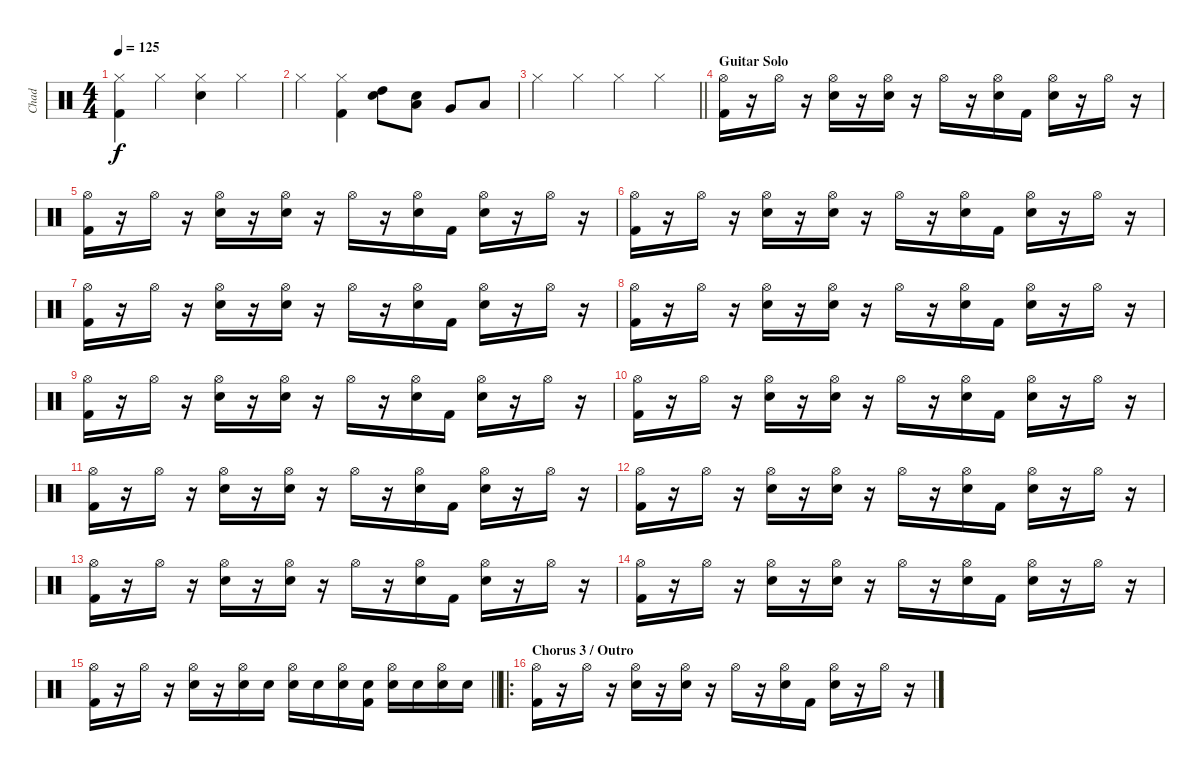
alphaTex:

\track ("Chad" "Chad") {instrument percussion}
\staff {score}
\articulation defaults
\ts (4 4)
\tempo 125
\clef neutral
\ks c
("Hi-Hat (closed)" "Kick (hit) 2").4{dy f} "Hi-Hat (closed)".4 ("Hi-Hat (closed)" "Electric Snare (hit)").4 "Hi-Hat (closed)".4 |
"Hi-Hat (closed)".4 ("Hi-Hat (closed)" "Kick (hit) 2").4 ("Electric Snare (hit)" "High Tom (hit)").8 ("Electric Snare (hit)" "Low Tom (hit)").8 "Very Low Tom (hit)".8 "Low Floor Tom (hit)".8 |
\barLineRight lightlight "Hi-Hat (closed)".4 "Hi-Hat (closed)".4 "Hi-Hat (closed)".4 "Hi-Hat (closed)".4
|
\section ("" "Guitar Solo")
("Hi-Hat (open)" "Kick (hit) 2").16 r.16 "Hi-Hat (open)".16 r.16 ("Hi-Hat (open)" "Electric Snare (hit)").16 r.16 ("Hi-Hat (open)" "Electric Snare (hit)").16 r.16 "Hi-Hat (open)".16 r.16 ("Hi-Hat (open)" "Electric Snare (hit)").16 "Kick (hit) 2".16 ("Hi-Hat (open)" "Electric Snare (hit)").16 r.16 "Hi-Hat (open)".16 r.16 |
("Hi-Hat (open)" "Kick (hit) 2").16 r.16 "Hi-Hat (open)".16 r.16 ("Hi-Hat (open)" "Electric Snare (hit)").16 r.16 ("Hi-Hat (open)" "Electric Snare (hit)").16 r.16 "Hi-Hat (open)".16 r.16 ("Hi-Hat (open)" "Electric Snare (hit)").16 "Kick (hit) 2".16 ("Hi-Hat (open)" "Electric Snare (hit)").16 r.16 "Hi-Hat (open)".16 r.16 |
("Hi-Hat (open)" "Kick (hit) 2").16 r.16 "Hi-Hat (open)".16 r.16 ("Hi-Hat (open)" "Electric Snare (hit)").16 r.16 ("Hi-Hat (open)" "Electric Snare (hit)").16 r.16 "Hi-Hat (open)".16 r.16 ("Hi-Hat (open)" "Electric Snare (hit)").16 "Kick (hit) 2".16 ("Hi-Hat (open)" "Electric Snare (hit)").16 r.16 "Hi-Hat (open)".16 r.16 |
("Hi-Hat (open)" "Kick (hit) 2").16 r.16 "Hi-Hat (open)".16 r.16 ("Hi-Hat (open)" "Electric Snare (hit)").16 r.16 ("Hi-Hat (open)" "Electric Snare (hit)").16 r.16 "Hi-Hat (open)".16 r.16 ("Hi-Hat (open)" "Electric Snare (hit)").16 "Kick (hit) 2".16 ("Hi-Hat (open)" "Electric Snare (hit)").16 r.16 "Hi-Hat (open)".16 r.16 |
("Hi-Hat (open)" "Kick (hit) 2").16 r.16 "Hi-Hat (open)".16 r.16 ("Hi-Hat (open)" "Electric Snare (hit)").16 r.16 ("Hi-Hat (open)" "Electric Snare (hit)").16 r.16 "Hi-Hat (open)".16 r.16 ("Hi-Hat (open)" "Electric Snare (hit)").16 "Kick (hit) 2".16 ("Hi-Hat (open)" "Electric Snare (hit)").16 r.16 "Hi-Hat (open)".16 r.16 |
("Hi-Hat (open)" "Kick (hit) 2").16 r.16 "Hi-Hat (open)".16 r.16 ("Hi-Hat (open)" "Electric Snare (hit)").16 r.16 ("Hi-Hat (open)" "Electric Snare (hit)").16 r.16 "Hi-Hat (open)".16 r.16 ("Hi-Hat (open)" "Electric Snare (hit)").16 "Kick (hit) 2".16 ("Hi-Hat (open)" "Electric Snare (hit)").16 r.16 "Hi-Hat (open)".16 r.16 |
("Hi-Hat (open)" "Kick (hit) 2").16 r.16 "Hi-Hat (open)".16 r.16 ("Hi-Hat (open)" "Electric Snare (hit)").16 r.16 ("Hi-Hat (open)" "Electric Snare (hit)").16 r.16 "Hi-Hat (open)".16 r.16 ("Hi-Hat (open)" "Electric Snare (hit)").16 "Kick (hit) 2".16 ("Hi-Hat (open)" "Electric Snare (hit)").16 r.16 "Hi-Hat (open)".16 r.16 |
("Hi-Hat (open)" "Kick (hit) 2").16 r.16 "Hi-Hat (open)".16 r.16 ("Hi-Hat (open)" "Electric Snare (hit)").16 r.16 ("Hi-Hat (open)" "Electric Snare (hit)").16 r.16 "Hi-Hat (open)".16 r.16 ("Hi-Hat (open)" "Electric Snare (hit)").16 "Kick (hit) 2".16 ("Hi-Hat (open)" "Electric Snare (hit)").16 r.16 "Hi-Hat (open)".16 r.16 |
("Hi-Hat (open)" "Kick (hit) 2").16 r.16 "Hi-Hat (open)".16 r.16 ("Hi-Hat (open)" "Electric Snare (hit)").16 r.16 ("Hi-Hat (open)" "Electric Snare (hit)").16 r.16 "Hi-Hat (open)".16 r.16 ("Hi-Hat (open)" "Electric Snare (hit)").16 "Kick (hit) 2".16 ("Hi-Hat (open)" "Electric Snare (hit)").16 r.16 "Hi-Hat (open)".16 r.16 |
("Hi-Hat (open)" "Kick (hit) 2").16 r.16 "Hi-Hat (open)".16 r.16 ("Hi-Hat (open)" "Electric Snare (hit)").16 r.16 ("Hi-Hat (open)" "Electric Snare (hit)").16 r.16 "Hi-Hat (open)".16 r.16 ("Hi-Hat (open)" "Electric Snare (hit)").16 "Kick (hit) 2".16 ("Hi-Hat (open)" "Electric Snare (hit)").16 r.16 "Hi-Hat (open)".16 r.16 |
("Hi-Hat (open)" "Kick (hit) 2").16 r.16 "Hi-Hat (open)".16 r.16 ("Hi-Hat (open)" "Electric Snare (hit)").16 r.16 ("Hi-Hat (open)" "Electric Snare (hit)").16 r.16 "Hi-Hat (open)".16 r.16 ("Hi-Hat (open)" "Electric Snare (hit)").16 "Kick (hit) 2".16 ("Hi-Hat (open)" "Electric Snare (hit)").16 r.16 "Hi-Hat (open)".16 r.16 |
\barLineRight lightlight
("Hi-Hat (open)" "Kick (hit) 2").16 r.16 "Hi-Hat (open)".16 r.16 ("Hi-Hat (open)" "Electric Snare (hit)").16 r.16 ("Hi-Hat (open)" "Electric Snare (hit)").16 "Electric Snare (hit)".16 ("Hi-Hat (open)" "Electric Snare (hit)").16 "Electric Snare (hit)".16 ("Hi-Hat (open)" "Electric Snare (hit)").16 ("Kick (hit) 2" "Electric Snare (hit)").16 ("Hi-Hat (open)" "Electric Snare (hit)").16 "Electric Snare (hit)".16 ("Hi-Hat (open)" "Electric Snare (hit)").16 "Electric Snare (hit)".16 |
\ro
\section ("" "Chorus 3 / Outro")
("Hi-Hat (open)" "Kick (hit) 2").16 r.16 "Hi-Hat (open)".16 r.16 ("Hi-Hat (open)" "Electric Snare (hit)").16 r.16 ("Hi-Hat (open)" "Electric Snare (hit)").16 r.16 "Hi-Hat (open)".16 r.16 ("Hi-Hat (open)" "Electric Snare (hit)").16 "Kick (hit) 2".16 ("Hi-Hat (open)" "Electric Snare (hit)").16 r.16 "Hi-Hat (open)".16 r.16
